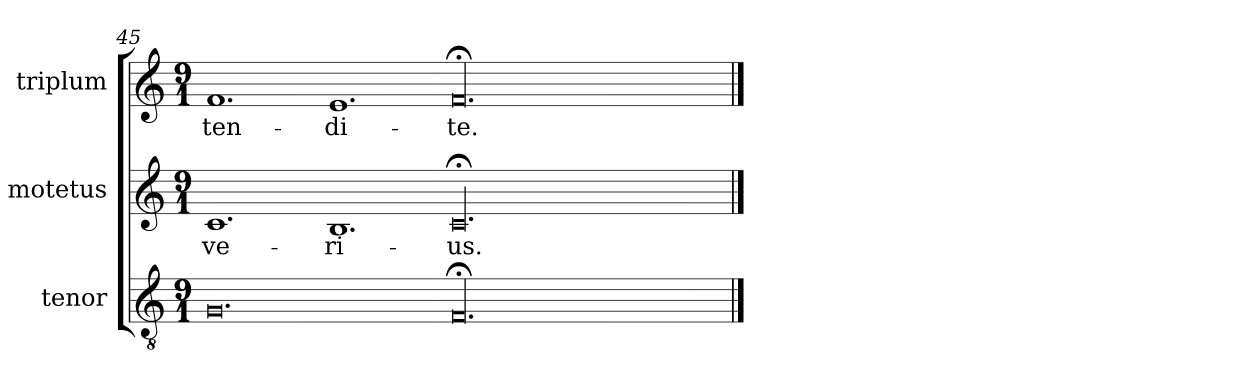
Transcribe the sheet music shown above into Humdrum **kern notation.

**kern	**kern	**text	**kern	**text
*part3	*part2	*part2	*part1	*part1
*staff3	*staff2	*staff2	*staff1	*staff1
*I"tenor	*I"motetus	*	*I"triplum	*
*clefGv2	*clefG2	*	*clefG2	*
*k[]	*k[]	*	*k[]	*
*C:	*C:	*	*C:	*
*M9/1	*M9/1	*	*M9/1	*
=45	=45	=45	=45	=45
0.G/	1.c/	ve-	1.f/	-ten-
.	1.B/	-ri-	1.e/	-di-
00.F;</	00.c;</	-us.	00.f;</	-te.
==	==	==	==	==
*-	*-	*-	*-	*-
